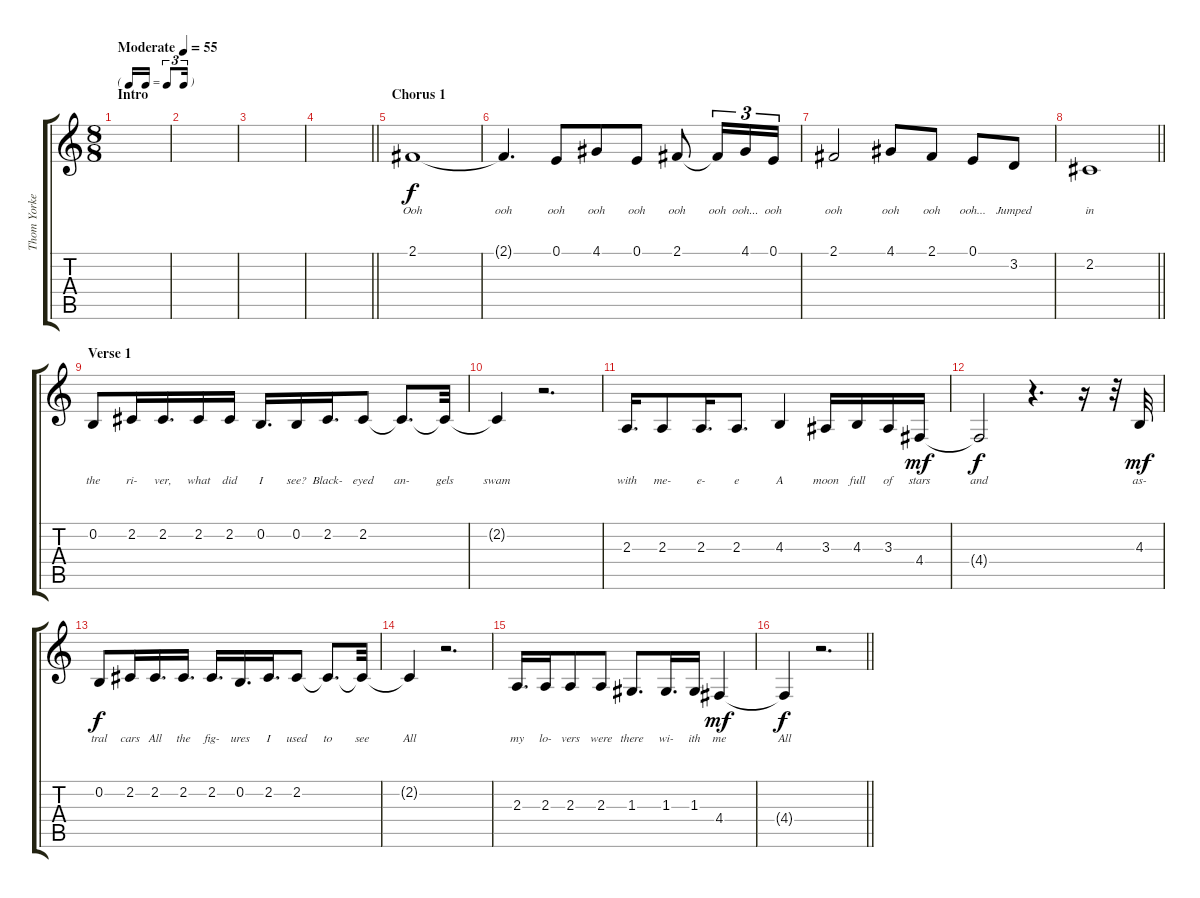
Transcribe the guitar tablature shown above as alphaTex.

\track ("Thom Yorke(Vocals)" "Thom Yorke") {instrument oboe}
\staff {score tabs}
\tuning (E4 B3 G3 D3 A2 E2) {hide}
\ts (8 8)
\tf triplet16th
\section ("" "Intro")
\tempo (55 "Moderate")
\clef g2
\ks c
|
|
|
\barLineRight lightlight
|
\section ("" "Chorus 1")
2.1.1{lyrics (0 "Ooh") lyrics (1 "") lyrics (2 "") lyrics (3 "") lyrics (4 "")} |
2.1{t}.4{d lyrics (0 "ooh") lyrics (1 "") lyrics (2 "") lyrics (3 "") lyrics (4 "")} 0.1.8{lyrics (0 "ooh") lyrics (1 "") lyrics (2 "") lyrics (3 "") lyrics (4 "")} 4.1.8{lyrics (0 "ooh") lyrics (1 "") lyrics (2 "") lyrics (3 "") lyrics (4 "")} 0.1.8{lyrics (0 "ooh") lyrics (1 "") lyrics (2 "") lyrics (3 "") lyrics (4 "")} 2.1.8{lyrics (0 "ooh") lyrics (1 "") lyrics (2 "") lyrics (3 "") lyrics (4 "")} 2.1{t}.16{tu (3 2) lyrics (0 "ooh") lyrics (1 "") lyrics (2 "") lyrics (3 "") lyrics (4 "")} 4.1.16{tu (3 2) lyrics (0 "ooh...") lyrics (1 "") lyrics (2 "") lyrics (3 "") lyrics (4 "")} 0.1.16{tu (3 2) lyrics (0 "ooh") lyrics (1 "") lyrics (2 "") lyrics (3 "") lyrics (4 "")} |
2.1.2{lyrics (0 "ooh") lyrics (1 "") lyrics (2 "") lyrics (3 "") lyrics (4 "")} 4.1.8{lyrics (0 "ooh") lyrics (1 "") lyrics (2 "") lyrics (3 "") lyrics (4 "")} 2.1.8{lyrics (0 "ooh") lyrics (1 "") lyrics (2 "") lyrics (3 "") lyrics (4 "")} 0.1.8{lyrics (0 "ooh...") lyrics (1 "") lyrics (2 "") lyrics (3 "") lyrics (4 "")} 3.2.8{lyrics (0 "Jumped") lyrics (1 "") lyrics (2 "") lyrics (3 "") lyrics (4 "")} |
\barLineRight lightlight
2.2.1{lyrics (0 "in") lyrics (1 "") lyrics (2 "") lyrics (3 "") lyrics (4 "")} |
\section ("" "Verse 1")
0.2.8{lyrics (0 "the") lyrics (1 "") lyrics (2 "") lyrics (3 "") lyrics (4 "")} 2.2.16{lyrics (0 "ri-") lyrics (1 "") lyrics (2 "") lyrics (3 "") lyrics (4 "")} 2.2.16{d lyrics (0 "ver,") lyrics (1 "") lyrics (2 "") lyrics (3 "") lyrics (4 "")} 2.2.16{lyrics (0 "what") lyrics (1 "") lyrics (2 "") lyrics (3 "") lyrics (4 "")} 2.2.16{lyrics (0 "did") lyrics (1 "") lyrics (2 "") lyrics (3 "") lyrics (4 "")} 0.2.16{d lyrics (0 "I") lyrics (1 "") lyrics (2 "") lyrics (3 "") lyrics (4 "")} 0.2.16{lyrics (0 "see?") lyrics (1 "") lyrics (2 "") lyrics (3 "") lyrics (4 "")} 2.2.16{d lyrics (0 "Black-") lyrics (1 "") lyrics (2 "") lyrics (3 "") lyrics (4 "")} 2.2.8{lyrics (0 "eyed") lyrics (1 "") lyrics (2 "") lyrics (3 "") lyrics (4 "")} 2.2{t}.8{d lyrics (0 "an-") lyrics (1 "") lyrics (2 "") lyrics (3 "") lyrics (4 "")} 2.2{t}.32{lyrics (0 "gels") lyrics (1 "") lyrics (2 "") lyrics (3 "") lyrics (4 "")} |
2.2{t}.4{lyrics (0 "swam") lyrics (1 "") lyrics (2 "") lyrics (3 "") lyrics (4 "")} r.2{d} |
2.3.16{d lyrics (0 "with") lyrics (1 "") lyrics (2 "") lyrics (3 "") lyrics (4 "")} 2.3.8{lyrics (0 "me-") lyrics (1 "") lyrics (2 "") lyrics (3 "") lyrics (4 "")} 2.3.16{d lyrics (0 "e-") lyrics (1 "") lyrics (2 "") lyrics (3 "") lyrics (4 "")} 2.3.8{d lyrics (0 "e") lyrics (1 "") lyrics (2 "") lyrics (3 "") lyrics (4 "")} 4.3.4{lyrics (0 "A") lyrics (1 "") lyrics (2 "") lyrics (3 "") lyrics (4 "")} 3.3.16{lyrics (0 "moon") lyrics (1 "") lyrics (2 "") lyrics (3 "") lyrics (4 "")} 4.3.16{lyrics (0 "full") lyrics (1 "") lyrics (2 "") lyrics (3 "") lyrics (4 "")} 3.3.16{lyrics (0 "of") lyrics (1 "") lyrics (2 "") lyrics (3 "") lyrics (4 "")} 4.4.16{lyrics (0 "stars") lyrics (1 "") lyrics (2 "") lyrics (3 "") lyrics (4 "") dy mf} |
4.4{t}.2{lyrics (0 "and") lyrics (1 "") lyrics (2 "") lyrics (3 "") lyrics (4 "") dy f} r.4{d} r.16 r.32 4.3.32{lyrics (0 "as-") lyrics (1 "") lyrics (2 "") lyrics (3 "") lyrics (4 "") dy mf} |
0.2.8{lyrics (0 "tral") lyrics (1 "") lyrics (2 "") lyrics (3 "") lyrics (4 "") dy f} 2.2.16{lyrics (0 "cars") lyrics (1 "") lyrics (2 "") lyrics (3 "") lyrics (4 "")} 2.2.16{d lyrics (0 "All") lyrics (1 "") lyrics (2 "") lyrics (3 "") lyrics (4 "")} 2.2.16{d lyrics (0 "the") lyrics (1 "") lyrics (2 "") lyrics (3 "") lyrics (4 "")} 2.2.16{d lyrics (0 "fig-") lyrics (1 "") lyrics (2 "") lyrics (3 "") lyrics (4 "")} 0.2.16{d lyrics (0 "ures") lyrics (1 "") lyrics (2 "") lyrics (3 "") lyrics (4 "")} 2.2.16{d lyrics (0 "I") lyrics (1 "") lyrics (2 "") lyrics (3 "") lyrics (4 "")} 2.2.8{lyrics (0 "used") lyrics (1 "") lyrics (2 "") lyrics (3 "") lyrics (4 "")} 2.2{t}.8{d lyrics (0 "to") lyrics (1 "") lyrics (2 "") lyrics (3 "") lyrics (4 "")} 2.2{t}.32{lyrics (0 "see") lyrics (1 "") lyrics (2 "") lyrics (3 "") lyrics (4 "")} |
2.2{t}.4{lyrics (0 "All") lyrics (1 "") lyrics (2 "") lyrics (3 "") lyrics (4 "")} r.2{d} |
2.3.16{d lyrics (0 "my") lyrics (1 "") lyrics (2 "") lyrics (3 "") lyrics (4 "")} 2.3.16{lyrics (0 "lo-") lyrics (1 "") lyrics (2 "") lyrics (3 "") lyrics (4 "")} 2.3.8{lyrics (0 "vers") lyrics (1 "") lyrics (2 "") lyrics (3 "") lyrics (4 "")} 2.3.8{lyrics (0 "were") lyrics (1 "") lyrics (2 "") lyrics (3 "") lyrics (4 "")} 1.3.8{d lyrics (0 "there") lyrics (1 "") lyrics (2 "") lyrics (3 "") lyrics (4 "")} 1.3.16{d lyrics (0 "wi-") lyrics (1 "") lyrics (2 "") lyrics (3 "") lyrics (4 "")} 1.3.16{lyrics (0 "ith") lyrics (1 "") lyrics (2 "") lyrics (3 "") lyrics (4 "")} 4.4.4{lyrics (0 "me") lyrics (1 "") lyrics (2 "") lyrics (3 "") lyrics (4 "") dy mf} |
\barLineRight lightlight
4.4{t}.4{lyrics (0 "All") lyrics (1 "") lyrics (2 "") lyrics (3 "") lyrics (4 "") dy f} r.2{d}
